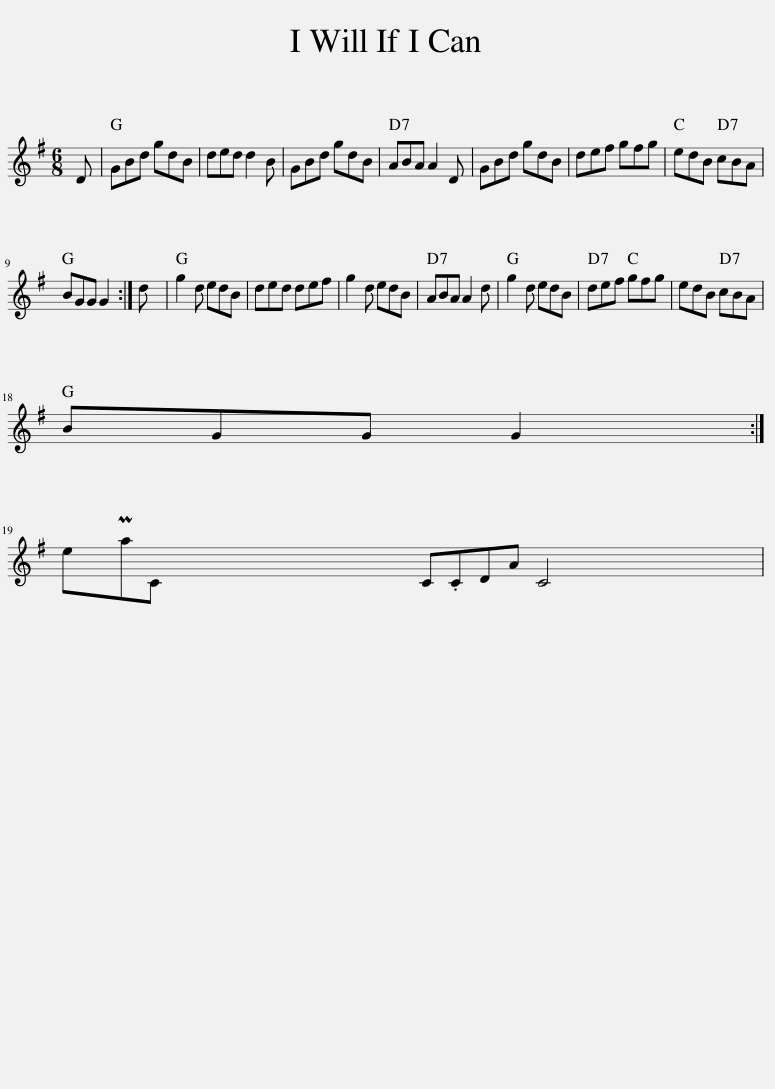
X:1
L:1/8
M:6/8
I:linebreak $
K:G
V:1 treble
V:1
 D | GBd gdB | ded d2 B | GBd gdB | ABA A2 D | %5
 GBd gdB | def gfg | edB cBA |$ BGG G2 :| d | %10
 g2 d edB | ded def | g2 d edB | ABA A2 d | g2 d edB | %15
 def gfg | edB cBA |$ BGG G2 :|$ exPaC x4718 C.CDA C4 x176 | %19
